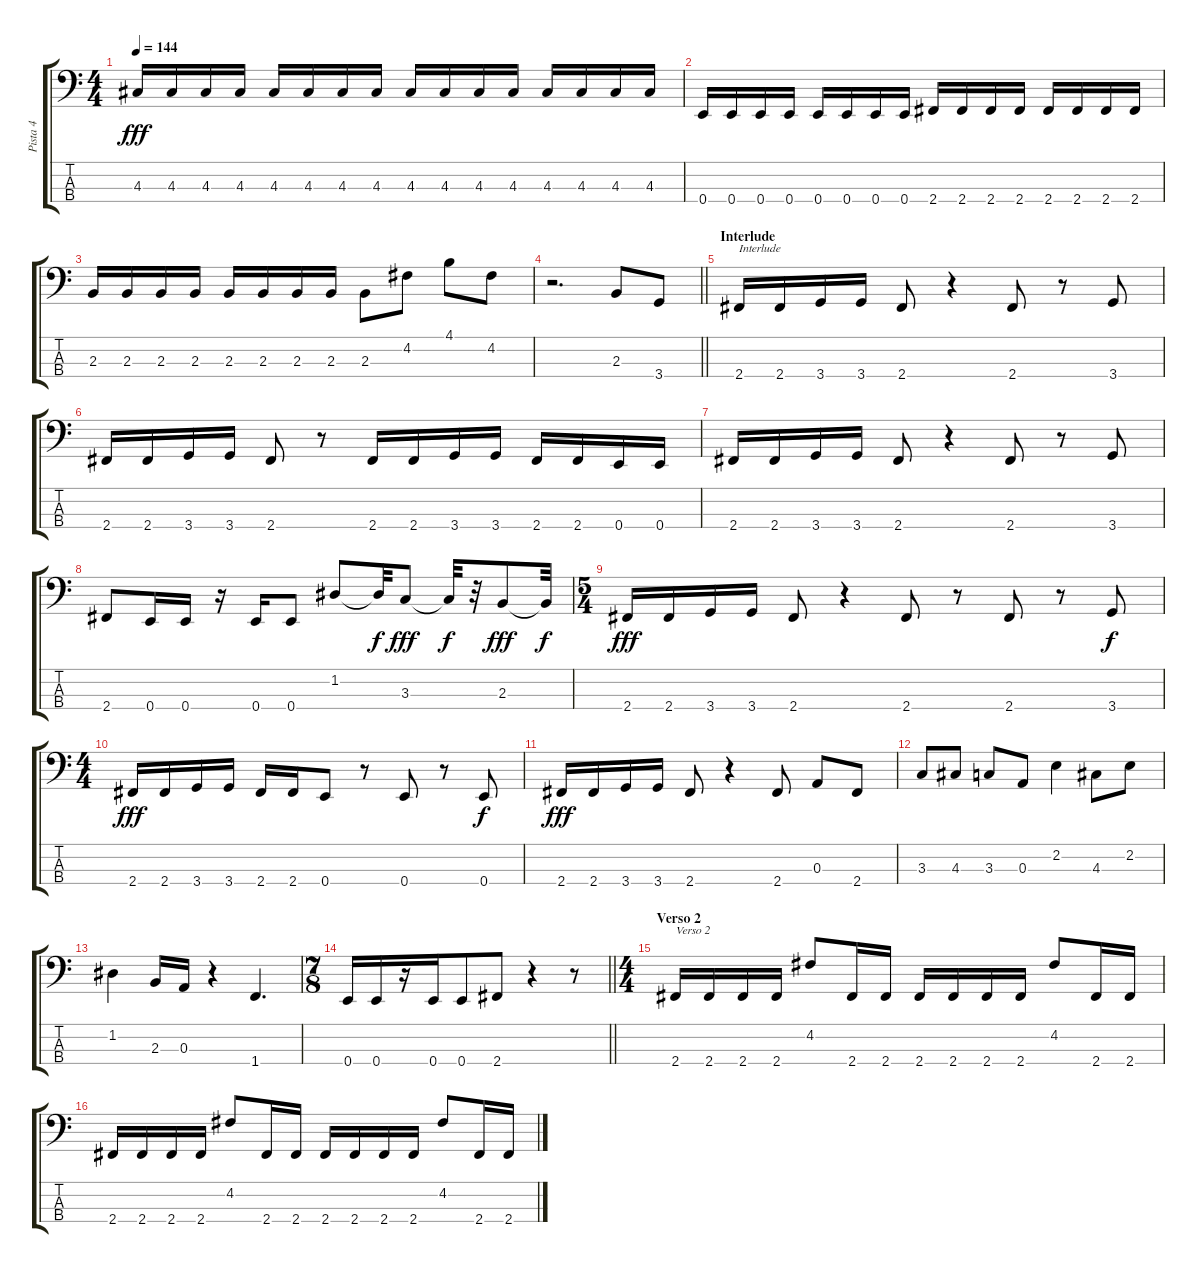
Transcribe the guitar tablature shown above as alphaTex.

\track ("Pista 4" "Pista 4") {instrument electricbassfinger}
\staff {score tabs}
\tuning (G2 D2 A1 E1) {hide}
\ts (4 4)
\tempo 144
\clef f4
\ks c
4.3.16{dy fff} 4.3.16 4.3.16 4.3.16 4.3.16 4.3.16 4.3.16 4.3.16 4.3.16 4.3.16 4.3.16 4.3.16 4.3.16 4.3.16 4.3.16 4.3.16 |
0.4.16 0.4.16 0.4.16 0.4.16 0.4.16 0.4.16 0.4.16 0.4.16 2.4.16 2.4.16 2.4.16 2.4.16 2.4.16 2.4.16 2.4.16 2.4.16 |
2.3.16 2.3.16 2.3.16 2.3.16 2.3.16 2.3.16 2.3.16 2.3.16 2.3.8 4.2.8 4.1.8 4.2.8 |
\barLineRight lightlight
r.2{d} 2.3.8 3.4.8 |
\section ("" "Interlude")
2.4.16{txt "Interlude"} 2.4.16 3.4.16 3.4.16 2.4.8 r.4 2.4.8 r.8 3.4.8 |
2.4.16 2.4.16 3.4.16 3.4.16 2.4.8 r.8 2.4.16 2.4.16 3.4.16 3.4.16 2.4.16 2.4.16 0.4.16 0.4.16 |
2.4.16 2.4.16 3.4.16 3.4.16 2.4.8 r.4 2.4.8 r.8 3.4.8 |
2.4.8 0.4.16 0.4.16 r.16 0.4.16 0.4.8 1.2.8 1.2{t}.32{dy f} 3.3.8{dy fff} 3.3{t}.32{dy f} r.32 2.3.8{dy fff} 2.3{t}.32{dy f} |
\ts (5 4)
2.4.16{dy fff} 2.4.16 3.4.16 3.4.16 2.4.8 r.4 2.4.8 r.8 2.4.8 r.8 3.4.8{dy f} |
\ts (4 4)
2.4.16{dy fff} 2.4.16 3.4.16 3.4.16 2.4.16 2.4.16 0.4.8 r.8 0.4.8 r.8 0.4.8{dy f} |
2.4.16{dy fff} 2.4.16 3.4.16 3.4.16 2.4.8 r.4 2.4.8 0.3.8 2.4.8 |
3.3.8 4.3.8 3.3.8 0.3.8 2.2.4 4.3.8 2.2.8 |
1.2.4 2.3.16 0.3.16 r.4 1.4.4{d} |
\ts (7 8)
\barLineRight lightlight
0.4.16 0.4.16 r.16 0.4.16 0.4.8 2.4.8 r.4 r.8 |
\ts (4 4)
\section ("" "Verso 2")
2.4.16{txt "Verso 2"} 2.4.16 2.4.16 2.4.16 4.2.8 2.4.16 2.4.16 2.4.16 2.4.16 2.4.16 2.4.16 4.2.8 2.4.16 2.4.16 |
2.4.16 2.4.16 2.4.16 2.4.16 4.2.8 2.4.16 2.4.16 2.4.16 2.4.16 2.4.16 2.4.16 4.2.8 2.4.16 2.4.16
